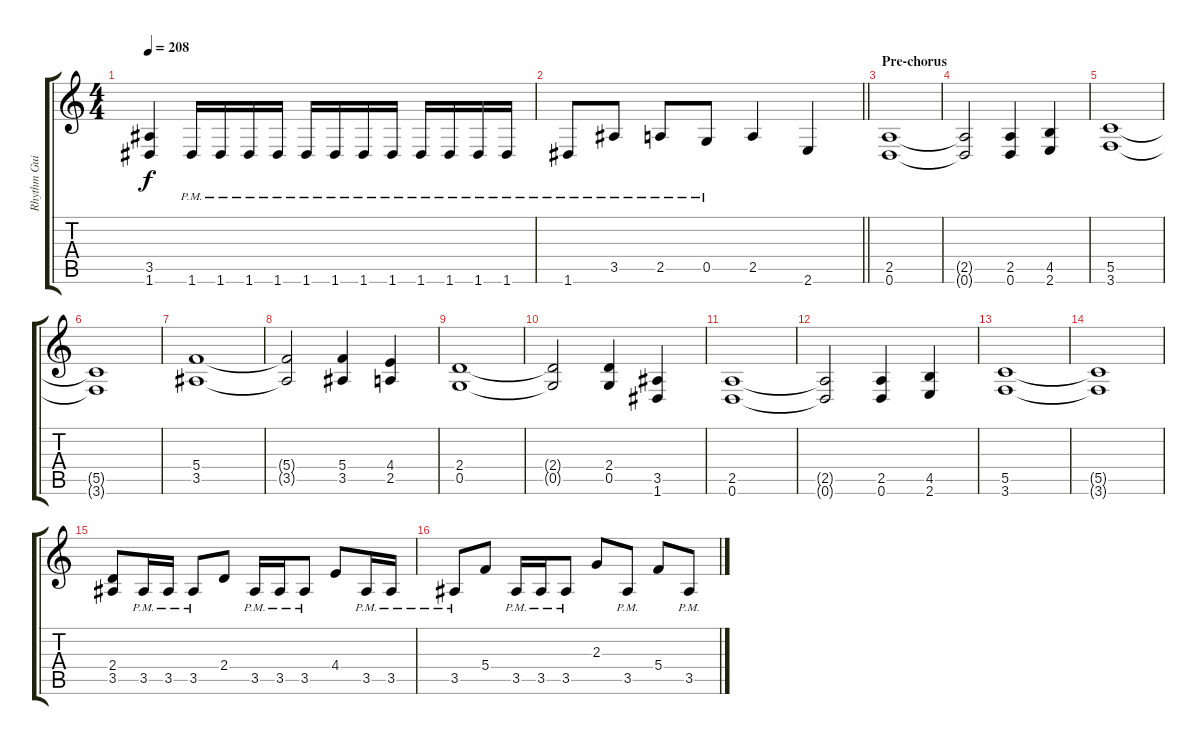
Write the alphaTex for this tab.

\track ("Rhythm Guitar" "Rhythm Gui") {instrument distortionguitar}
\staff {score tabs}
\tuning (D4 A3 F3 C3 G2 D2) {hide}
\ts (4 4)
\tempo 208
\clef g2
\ks c
(3.5 1.6).4{dy f} 1.6{pm}.16 1.6{pm}.16 1.6{pm}.16 1.6{pm}.16 1.6{pm}.16 1.6{pm}.16 1.6{pm}.16 1.6{pm}.16 1.6{pm}.16 1.6{pm}.16 1.6{pm}.16 1.6{pm}.16 |
\barLineRight lightlight
1.6{pm}.8 3.5{pm}.8 2.5{pm}.8 0.5{pm}.8 2.5.4 2.6.4 |
\section ("" "Pre-chorus")
(2.5 0.6).1{volume 11 balance 8} |
(2.5{t} 0.6{t}).2 (2.5 0.6).4 (4.5 2.6).4 |
(5.5 3.6).1 |
(5.5{t} 3.6{t}).1 |
(5.4 3.5).1 |
(5.4{t} 3.5{t}).2 (5.4 3.5).4 (4.4 2.5).4 |
(2.4 0.5).1 |
(2.4{t} 0.5{t}).2 (2.4 0.5).4 (3.5 1.6).4 |
(2.5 0.6).1 |
(2.5{t} 0.6{t}).2 (2.5 0.6).4 (4.5 2.6).4 |
(5.5 3.6).1 |
(5.5{t} 3.6{t}).1 |
(2.4 3.5).8 3.5{pm}.16 3.5{pm}.16 3.5{pm}.8 2.4.8 3.5{pm}.16 3.5{pm}.16 3.5{pm}.8 4.4.8 3.5{pm}.16 3.5{pm}.16 |
3.5{pm}.8 5.4.8 3.5{pm}.16 3.5{pm}.16 3.5{pm}.8 2.3.8 3.5{pm}.8 5.4.8 3.5{pm}.8
